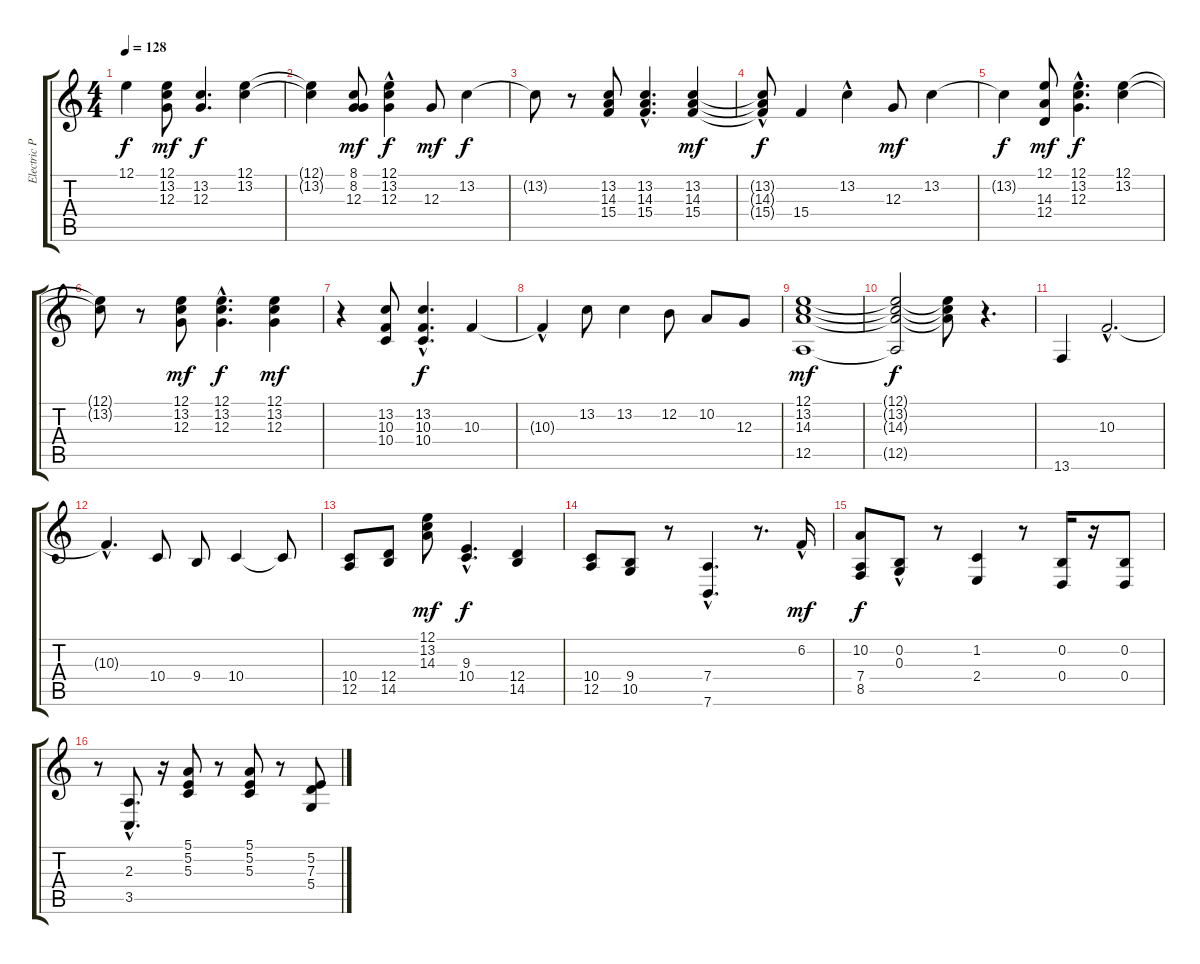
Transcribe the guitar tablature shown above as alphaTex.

\track ("Electric Piano             " "Electric P") {instrument electricpiano1}
\staff {score tabs}
\tuning (E4 B3 G3 D3 A2 E2) {hide}
\ts (4 4)
\tempo 128
\clef g2
\ks c
12.1{t}.4{dy f} (12.1 13.2 12.3).8{dy mf} (13.2 12.3).4{d dy f} (12.1 13.2).4 |
(12.1{t} 13.2{t}).4 (8.1 8.2 12.3).8{dy mf} (12.1{hac} 13.2{hac} 12.3).4{dy f} 12.3.8{dy mf} 13.2.4{dy f} |
13.2{t}.8 r.8 (13.2 14.3 15.4).8 (13.2{hac} 14.3{hac} 15.4{hac}).4{d} (13.2 14.3 15.4).4{dy mf} |
(13.2{hac t} 14.3{t} 15.4{t}).8{dy f} 15.4.4 13.2{hac}.4 12.3.8{dy mf} 13.2.4 |
13.2{t}.4{dy f} (12.1 14.3 12.4).8{dy mf} (12.1 13.2 12.3{hac}).4{d dy f} (12.1 13.2).4 |
(12.1{t} 13.2{t}).8 r.8 (12.1 13.2 12.3).8{dy mf} (12.1{hac} 13.2{hac} 12.3{hac}).4{d dy f} (12.1 13.2 12.3).4{dy mf} |
r.4 (13.2 10.3 10.4).8 (13.2{hac} 10.3{hac} 10.4).4{d dy f} 10.3.4 |
10.3{hac t}.4 13.2.8 13.2.4 12.2.8 10.2.8 12.3.8 |
(12.1 13.2 14.3 12.5).1{dy mf} |
(12.1{t} 13.2{t} 14.3{t} 12.5{t}).2{dy f} (12.1{t} 13.2{t} 14.3{t}).8 r.4{d} |
13.6.4 10.3{hac}.2{d} |
10.3{hac t}.4{d} 10.4.8 9.4.8 10.4.4 10.4{t}.8 |
(10.4 12.5).8 (12.4 14.5).8 (12.1 13.2 14.3).8{dy mf} (9.3{hac} 10.4{hac}).4{d dy f} (12.4 14.5).4 |
(10.4 12.5).8 (9.4 10.5).8 r.8 (7.4{hac} 7.6{hac}).4{d} r.8{d} 6.2{hac}.16{dy mf} |
(10.2 7.4 8.5).8{dy f} (0.2 0.3{hac}).8 r.8 (1.2 2.4).4 r.8 (0.2 0.4).16 r.16 (0.2 0.4).8 |
r.8 (2.3{hac} 3.5{hac}).8{d} r.16 (5.1 5.2 5.3).8 r.8 (5.1 5.2 5.3).8 r.8 (5.2 7.3 5.4).8
